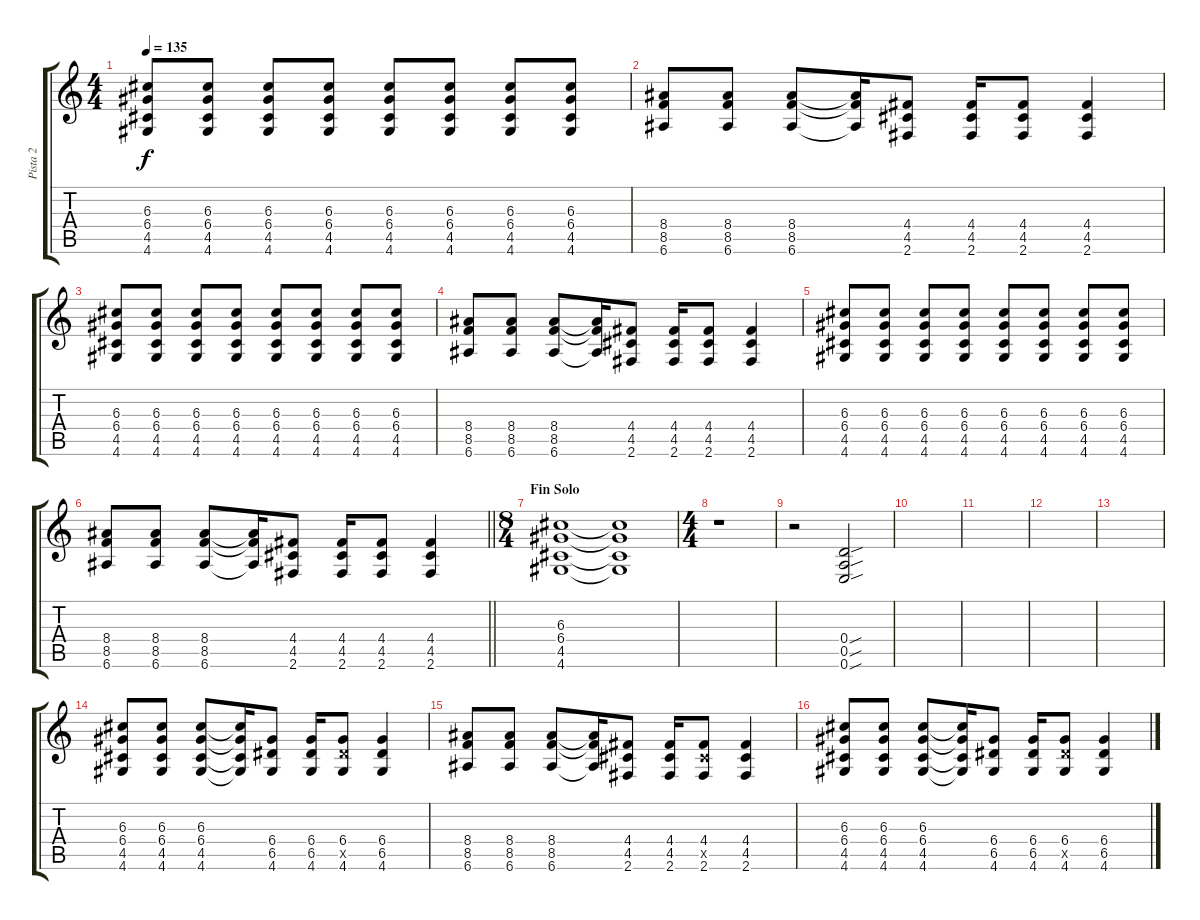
\track ("Pista 2" "Pista 2") {instrument distortionguitar}
\staff {score tabs}
\tuning (E4 B3 G3 D3 A2 E2) {hide}
\ts (4 4)
\tempo 135
\clef g2
\ks c
(6.3 6.4 4.5 4.6).8{dy f} (6.3 6.4 4.5 4.6).8 (6.3 6.4 4.5 4.6).8 (6.3 6.4 4.5 4.6).8 (6.3 6.4 4.5 4.6).8 (6.3 6.4 4.5 4.6).8 (6.3 6.4 4.5 4.6).8 (6.3 6.4 4.5 4.6).8 |
(8.4 8.5 6.6).8 (8.4 8.5 6.6).8 (8.4 8.5 6.6).8 (8.4{t} 8.5{t} 6.6{t}).16 (4.4 4.5 2.6).8 (4.4 4.5 2.6).16 (4.4 4.5 2.6).8 (4.4 4.5 2.6).4 |
(6.3 6.4 4.5 4.6).8 (6.3 6.4 4.5 4.6).8 (6.3 6.4 4.5 4.6).8 (6.3 6.4 4.5 4.6).8 (6.3 6.4 4.5 4.6).8 (6.3 6.4 4.5 4.6).8 (6.3 6.4 4.5 4.6).8 (6.3 6.4 4.5 4.6).8 |
(8.4 8.5 6.6).8 (8.4 8.5 6.6).8 (8.4 8.5 6.6).8 (8.4{t} 8.5{t} 6.6{t}).16 (4.4 4.5 2.6).8 (4.4 4.5 2.6).16 (4.4 4.5 2.6).8 (4.4 4.5 2.6).4 |
(6.3 6.4 4.5 4.6).8 (6.3 6.4 4.5 4.6).8 (6.3 6.4 4.5 4.6).8 (6.3 6.4 4.5 4.6).8 (6.3 6.4 4.5 4.6).8 (6.3 6.4 4.5 4.6).8 (6.3 6.4 4.5 4.6).8 (6.3 6.4 4.5 4.6).8 |
\barLineRight lightlight
(8.4 8.5 6.6).8 (8.4 8.5 6.6).8 (8.4 8.5 6.6).8 (8.4{t} 8.5{t} 6.6{t}).16 (4.4 4.5 2.6).8 (4.4 4.5 2.6).16 (4.4 4.5 2.6).8 (4.4 4.5 2.6).4 |
\ts (8 4)
\section ("" "Fin Solo")
(6.3 6.4 4.5 4.6).1 (6.3{t} 6.4{t} 4.5{t} 4.6{t}).1 |
\ts (4 4)
r.1 |
r.2 (0.4{sou} 0.5{sou} 0.6{sou}).2{volume 16} |
|
|
|
|
(6.3 6.4 4.5 4.6).8 (6.3 6.4 4.5 4.6).8 (6.3 6.4 4.5 4.6).8 (6.3{t} 6.4{t} 4.5{t} 4.6{t}).16 (6.4 6.5 4.6).8 (6.4 6.5 4.6).16 (6.4 6.5{x} 4.6).8 (6.4 6.5 4.6).4 |
(8.4 8.5 6.6).8 (8.4 8.5 6.6).8 (8.4 8.5 6.6).8 (8.4{t} 8.5{t} 6.6{t}).16 (4.4 4.5 2.6).8 (4.4 4.5 2.6).16 (4.4 4.5{x} 2.6).8 (4.4 4.5 2.6).4 |
(6.3 6.4 4.5 4.6).8 (6.3 6.4 4.5 4.6).8 (6.3 6.4 4.5 4.6).8 (6.3{t} 6.4{t} 4.5{t} 4.6{t}).16 (6.4 6.5 4.6).8 (6.4 6.5 4.6).16 (6.4 6.5{x} 4.6).8 (6.4 6.5 4.6).4
